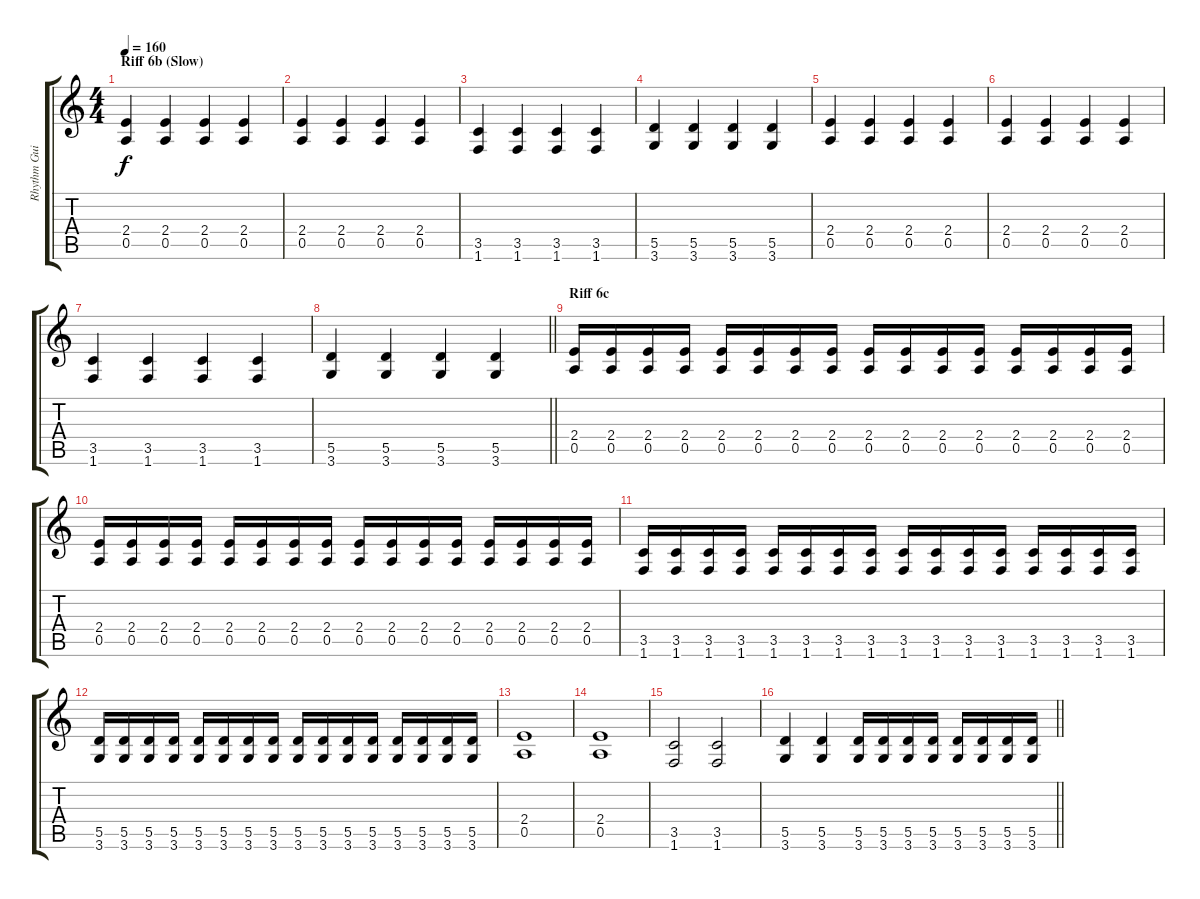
\track ("Rhythm Guitar" "Rhythm Gui") {instrument distortionguitar}
\staff {score tabs}
\tuning (E4 B3 G3 D3 A2 E2) {hide}
\ts (4 4)
\section ("" "Riff 6b (Slow)")
\tempo 160
\clef g2
\ks c
(2.4 0.5).4{dy f} (2.4 0.5).4 (2.4 0.5).4 (2.4 0.5).4 |
(2.4 0.5).4 (2.4 0.5).4 (2.4 0.5).4 (2.4 0.5).4 |
(3.5 1.6).4 (3.5 1.6).4 (3.5 1.6).4 (3.5 1.6).4 |
(5.5 3.6).4 (5.5 3.6).4 (5.5 3.6).4 (5.5 3.6).4 |
(2.4 0.5).4 (2.4 0.5).4 (2.4 0.5).4 (2.4 0.5).4 |
(2.4 0.5).4 (2.4 0.5).4 (2.4 0.5).4 (2.4 0.5).4 |
(3.5 1.6).4 (3.5 1.6).4 (3.5 1.6).4 (3.5 1.6).4 |
\barLineRight lightlight
(5.5 3.6).4 (5.5 3.6).4 (5.5 3.6).4 (5.5 3.6).4 |
\section ("" "Riff 6c")
(2.4 0.5).16 (2.4 0.5).16 (2.4 0.5).16 (2.4 0.5).16 (2.4 0.5).16 (2.4 0.5).16 (2.4 0.5).16 (2.4 0.5).16 (2.4 0.5).16 (2.4 0.5).16 (2.4 0.5).16 (2.4 0.5).16 (2.4 0.5).16 (2.4 0.5).16 (2.4 0.5).16 (2.4 0.5).16 |
(2.4 0.5).16 (2.4 0.5).16 (2.4 0.5).16 (2.4 0.5).16 (2.4 0.5).16 (2.4 0.5).16 (2.4 0.5).16 (2.4 0.5).16 (2.4 0.5).16 (2.4 0.5).16 (2.4 0.5).16 (2.4 0.5).16 (2.4 0.5).16 (2.4 0.5).16 (2.4 0.5).16 (2.4 0.5).16 |
(3.5 1.6).16 (3.5 1.6).16 (3.5 1.6).16 (3.5 1.6).16 (3.5 1.6).16 (3.5 1.6).16 (3.5 1.6).16 (3.5 1.6).16 (3.5 1.6).16 (3.5 1.6).16 (3.5 1.6).16 (3.5 1.6).16 (3.5 1.6).16 (3.5 1.6).16 (3.5 1.6).16 (3.5 1.6).16 |
(5.5 3.6).16 (5.5 3.6).16 (5.5 3.6).16 (5.5 3.6).16 (5.5 3.6).16 (5.5 3.6).16 (5.5 3.6).16 (5.5 3.6).16 (5.5 3.6).16 (5.5 3.6).16 (5.5 3.6).16 (5.5 3.6).16 (5.5 3.6).16 (5.5 3.6).16 (5.5 3.6).16 (5.5 3.6).16 |
(2.4 0.5).1 |
(2.4 0.5).1 |
(3.5 1.6).2 (3.5 1.6).2 |
\barLineRight lightlight
(5.5 3.6).4 (5.5 3.6).4 (5.5 3.6).16 (5.5 3.6).16 (5.5 3.6).16 (5.5 3.6).16 (5.5 3.6).16 (5.5 3.6).16 (5.5 3.6).16 (5.5 3.6).16
